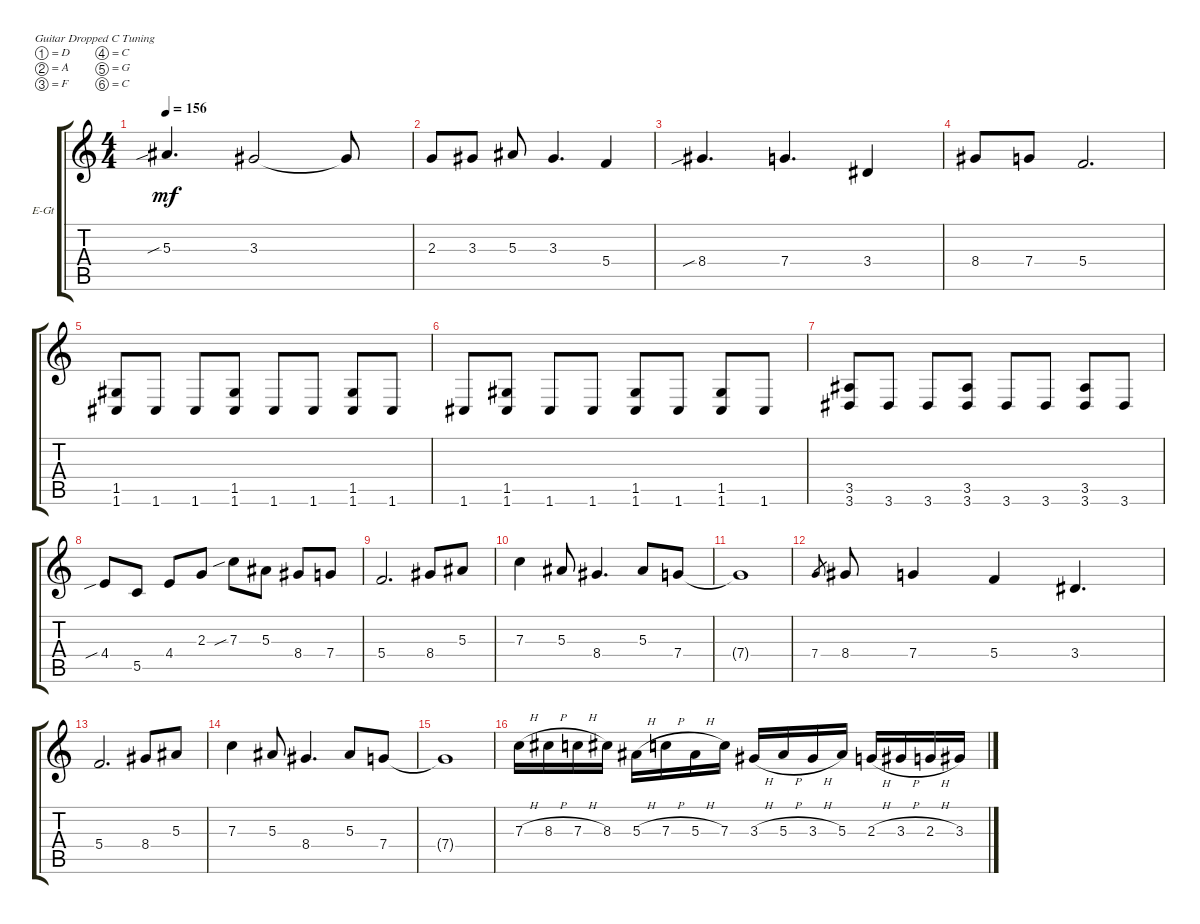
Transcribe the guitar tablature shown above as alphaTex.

\bracketExtendMode groupsimilarinstruments
\firstSystemTrackNameOrientation horizontal
\otherSystemsTrackNameOrientation horizontal
\track ("Lead Guitar" "E-Gt") {instrument distortionguitar}
\staff {score tabs}
\tuning (D4 A3 F3 C3 G2 C2)
\ts (4 4)
\tempo 156
\clef g2
\ks c
5.3{sib}.4{d dy mf} 3.3.2 3.3{t}.8 |
2.3.8 3.3.8 5.3.8 3.3.4{d} 5.4.4 |
8.4{sib}.4{d} 7.4.4{d} 3.4.4 |
8.4.8 7.4.8 5.4.2{d} |
(1.5 1.6).8 1.6.8 1.6.8 (1.5 1.6).8 1.6.8 1.6.8 (1.5 1.6).8 1.6.8 |
1.6.8 (1.5 1.6).8 1.6.8 1.6.8 (1.5 1.6).8 1.6.8 (1.5 1.6).8 1.6.8 |
(3.5 3.6).8 3.6.8 3.6.8 (3.5 3.6).8 3.6.8 3.6.8 (3.5 3.6).8 3.6.8 |
4.4{sib}.8 5.5.8 4.4.8 2.3.8 7.3{sib}.8 5.3.8 8.4.8 7.4.8 |
5.4.2{d} 8.4.8 5.3.8 |
7.3.4 5.3.8 8.4.4{d} 5.3.8 7.4.8 |
7.4{t}.1 |
7.4.8{gr} 8.4.8 7.4.4 5.4.4 3.4.4{d} |
5.4.2{d} 8.4.8 5.3.8 |
7.3.4 5.3.8 8.4.4{d} 5.3.8 7.4.8 |
7.4{t}.1 |
7.3{h}.16 8.3{h}.16 7.3{h}.16 8.3.16 5.3{h}.16 7.3{h}.16 5.3{h}.16 7.3.16 3.3{h}.16 5.3{h}.16 3.3{h}.16 5.3.16 2.3{h}.16 3.3{h}.16 2.3{h}.16 3.3.16
